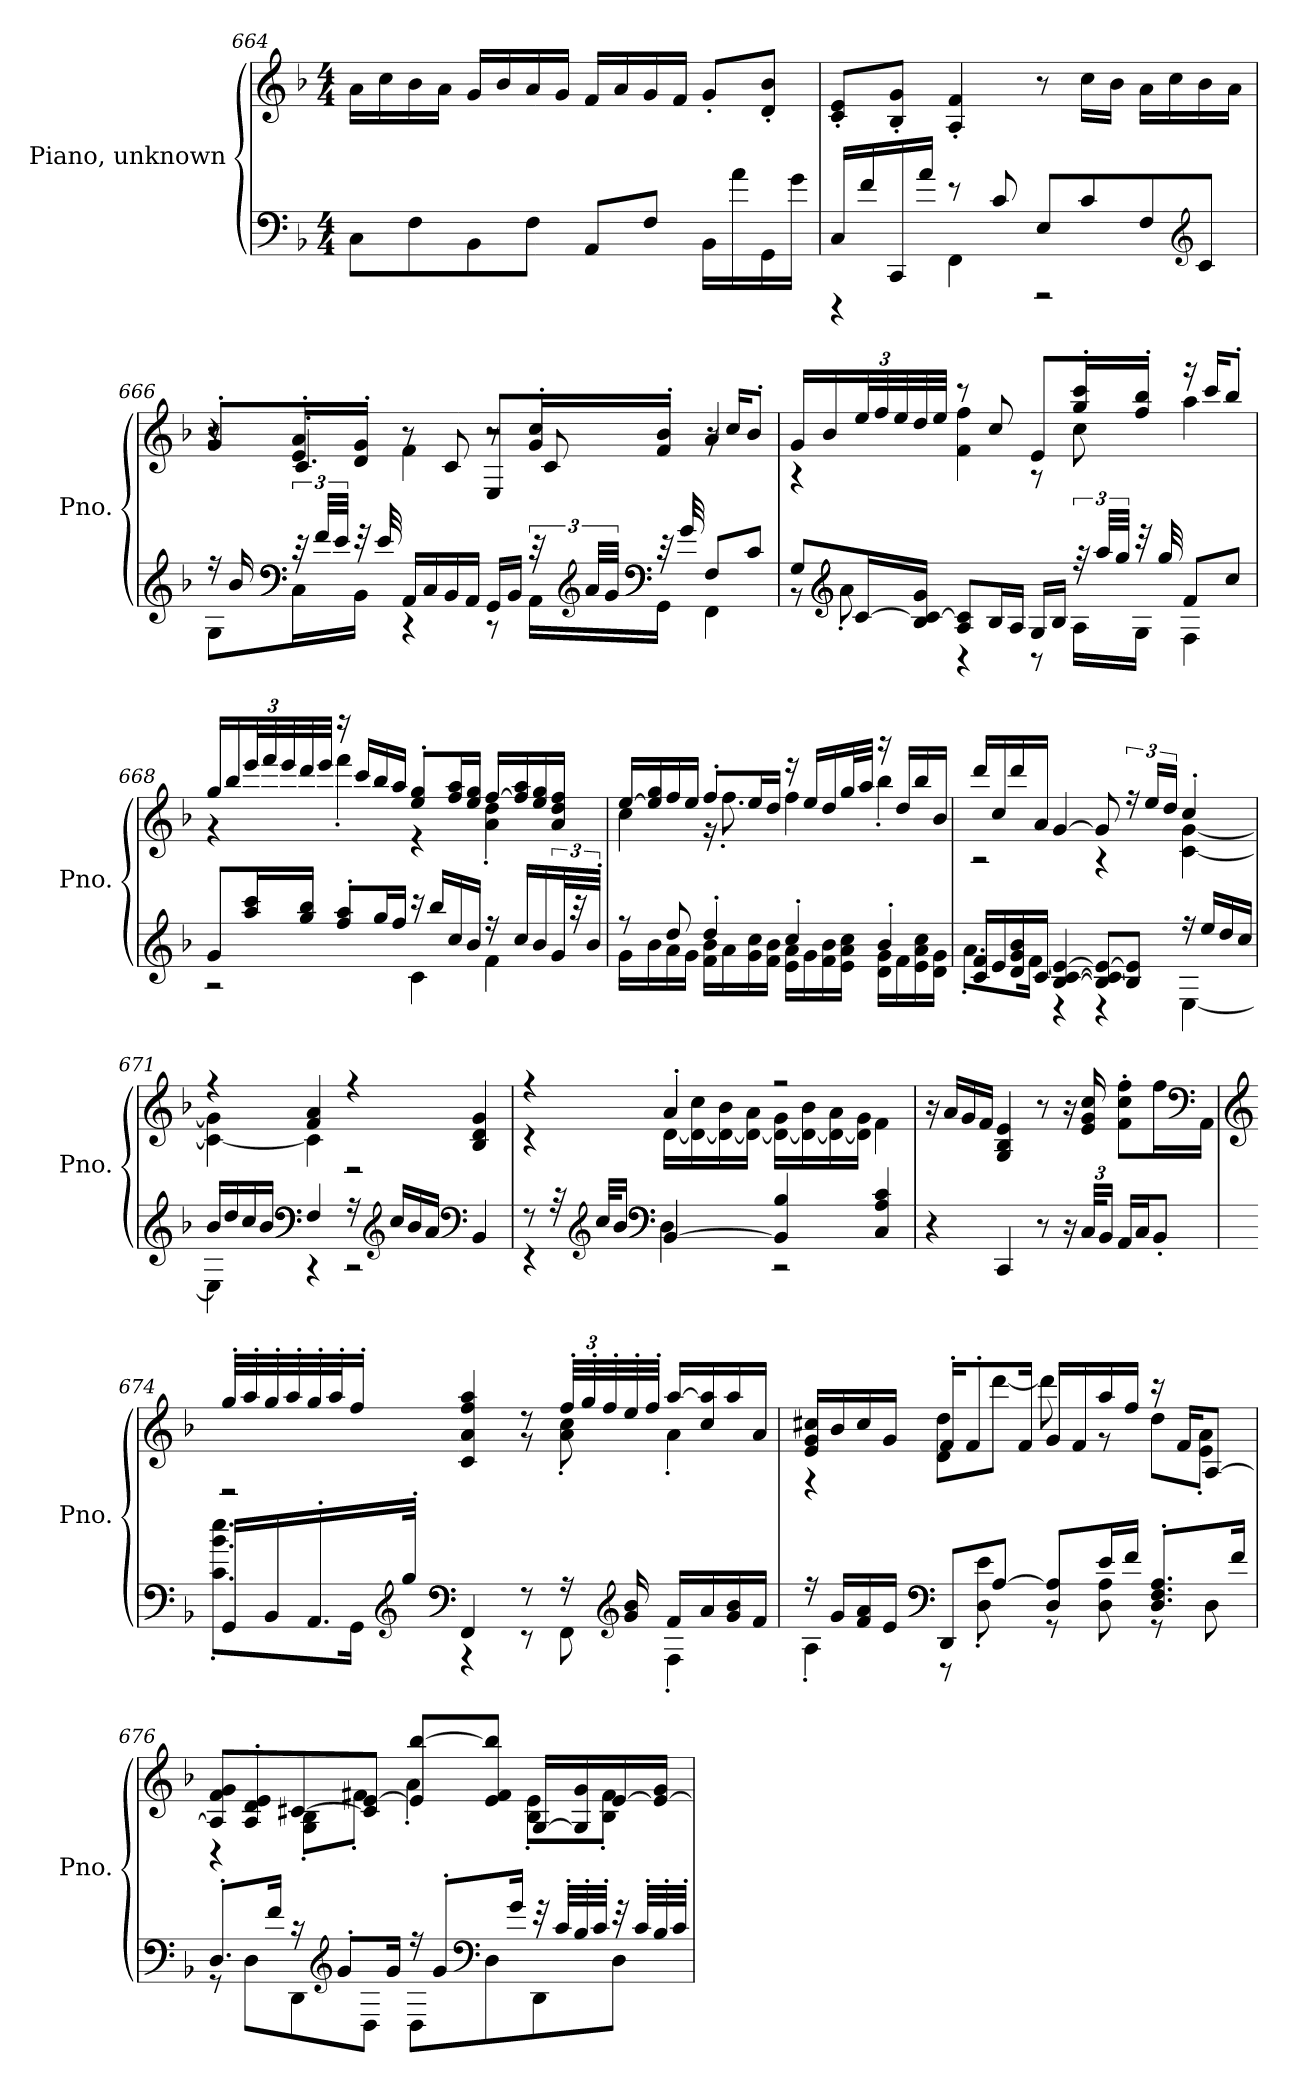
**kern	**kern
*part1	*part1
*staff2	*staff1
*I"Piano, unknown	*
*I'Pno.	*
!!LO:LB:g=z
*clefF4	*clefG2
*k[b-]	*k[b-]
*M4/4	*M4/4
=664	=664
8C\L	16a\LL
.	16cc\
8F\	16b-\
.	16a\JJ
8BB-\	16g/LL
.	16b-/
8F\J	16a/
.	16g/JJ
8AA/L	16f/LL
.	16a/
8F/J	16g/
.	16f/JJ
16BB-\LL	8g'/L
16a\	.
16GG\	8d/' 8b-/'J
16g\JJ	.
=665	=665
*^	*
16C/LL	4r	8c/' 8e/'L
16f/	.	.
16CC/	.	8B-/' 8g/'J
16a/JJ	.	.
8r	4FF\	4A/' 4f/'
8c/	.	.
8E/L	2r	8r
8c/	.	16cc\LL
.	.	16b-\JJ
8F/	.	16a\LL
.	.	16cc\
*clefG2	*	*
8c/J	.	16b-\
.	.	16a\JJ
!!LO:LB:g=z
=666	=666	=666
*	*	*^
*	*	*	*^
16r	8G\L	8g'/L	4r	8r
16b-/	.	.	.	.
*clefF4	*	*	*	*
48r	16C\L	16e/' 16a/'L	.	4.c'/
48f/LLL	.	.	.	.
48e/JJJ	.	.	.	.
32r	16BB-\JJ	16d/' 16g/'JJ	.	.
32e/	.	.	.	.
16AA/LL	4r	8r	4f\	.
16C/	.	.	.	.
16BB-/	.	8c/	.	.
16AA/JJ	.	.	.	.
16GG/LL	8r	8E/L	2r	8r
16BB-/JJ	.	.	.	.
48r	16AA\LL	16g/' 16cc/'L	.	8c/
*clefG2	*	*	*	*
48a/LLL	.	.	.	.
48g/JJJ	.	.	.	.
*clefF4	*	*	*	*
32r	16GG\JJ	16f/' 16b-/'JJ	.	.
32g/	.	.	.	.
8F/L	4FF\	16r	.	4a/
.	.	16cc/KL	.	.
8c/J	.	8b-'/J	.	.
*	*	*	*v	*v
!!LO:LB:g=z
=667	=667	=667	=667
8G/L	8r	16g/LL	4r
.	.	16b-/	.
*clefG2	*	*	*
*	*	*Xbrackettup	*
[16c/L	8a'\	48ee/L	.
.	.	48ff/	.
.	.	48ee/	.
16B-/ 16c/_ 16g/JJ	.	32dd/	.
.	.	32ee/JJJ	.
8A/ 8c/]L	4r	8r	4f\ 4ff\
16B-/L	.	8cc/	.
16A/JJ	.	.	.
16G/LL	8r	8e/L	8r
16B-/JJ	.	.	.
48r	16A\LL	16gg/' 16ccc/'L	8cc\
48aa/LLL	.	.	.
48gg/JJJ	.	.	.
32r	16G\JJ	16ff/' 16bb-/'JJ	.
32gg/	.	.	.
8f/L	4F\	16r	4aa\
.	.	16ccc/KL	.
8cc/J	.	8bb-'/J	.
!!LO:LB:g=z	!!
=668	=668	=668	=668
8g/L	2r	16gg/LL	4r
.	.	16bb-/	.
16aa/ 16ccc/L	.	48eee/L	.
.	.	48fff/	.
.	.	48eee/	.
16gg/ 16bb-/JJ	.	32ddd/	.
.	.	32eee/JJJ	.
8ff/' 8aa/'L	.	16r	4fff'\
.	.	16ccc/LL	.
16gg/L	.	16bb-/	.
16ff/JJ	.	16aa/JJ	.
16r	4c\	8ee/' 8gg/'L	4r
16bb-/LL	.	.	.
16cc/	.	16ff/ 16aa/L	.
16b-/JJ	.	16ee/ 16gg/JJ	.
16r	4f\	[16ff/LL	4a\' 4dd\'
16cc/LL	.	16ff/] 16aa/	.
16b-/	.	16ee/ 16gg/	.
48g/JJk	.	16a/ 16dd/ 16ff/JJ	.
48r	.	.	.
48b-'/	.	.	.
=669	=669	=669	=669
8r	16g\LL	[16ee/LL	4cc\
.	16b-\	16ee/] 16gg/	.
8dd/	16a\	16ff/	.
.	16g\JJ	16ee/JJ	.
4dd'/	16f\ 16b-\LL	8ff'/L	16r
.	16a\	.	8.ff'\
.	16g\ 16cc\	16ee/L	.
.	16f\ 16b-\JJ	16dd/JJ	.
4cc'/	16e\ 16a\LL	16r	4ff\
.	16g\	16ee/LL	.
.	16f\ 16b-\	16dd/	.
.	16e\ 16a\ 16cc\JJ	32gg/L	.
.	.	32aa/JJJ	.
4b-'/	16d\ 16g\LL	16r	4bb-'\
.	16f\	16dd/LL	.
.	16e\ 16a\ 16cc\	16bb-/	.
.	16d\ 16g\JJ	16b-/JJ	.
!!LO:LB:g=z	!!
=670	=670	=670	=670
16c/ 16f/LL	8.a'\L	16ddd/LL	2r
16e/	.	16cc/	.
16d/ 16g/ 16b-/	.	16ddd/	.
[16c/JJ	16f\Jk	16a/JJ	.
[4B-/ 4c/_ [4e/	4r	[4g/	.
8B-/_ 8c/] 8e/_L	4r	8g/]	4r
*	*	*brackettup	*
8B-/] 8e/]J	.	24r	.
.	.	24ee/LL	.
.	.	24dd/JJ	.
16r	[4E\	4cc'/	[4c\ [4g\
16ee/LL	.	.	.
16dd/	.	.	.
16cc/JJ	.	.	.
=671	=671	=671	=671
16b-/LL	4E\]	4r	4c\_ 4g\]
16dd/	.	.	.
16cc/	.	.	.
16b-/JJ	.	.	.
*clefF4	*	*	*
4F/	4r	4f/ 4a/	4c\]
16r	2r	4r	2r
*clefG2	*	*	*
16cc/LL	.	.	.
16b-/	.	.	.
16a/JJ	.	.	.
*clefF4	*	*	*
4BB-/	.	4B-/ 4d/ 4g/	.
!!LO:PB:g=z	!!
=672	=672	=672	=672
8r	4r	4r	4r
32r	.	.	.
*clefG2	*	*	*
32cc/KLL	.	.	.
16b-/JJ	.	.	.
*clefF4	*	*	*
[4BB-/	4D\	4a'/	[16d\LL
.	.	.	16d\_ 16cc\
.	.	.	16d\_ 16b-\
.	.	.	16d\_ 16a\JJ
4BB-/] 4B-/	2r	2r	16d\_ 16g\LL
.	.	.	16d\_ 16b-\
.	.	.	16d\_ 16a\
.	.	.	16d\] 16g\JJ
4C/ 4A/ 4c/	.	.	4f\
*v	*v	*	*
*	*v	*v
=673	=673
4r	16r
.	16a/LL
.	16g/
.	16f/JJ
4CC/	4G/ 4B-/ 4e/
8r	8r
16r	16r
*Xbrackettup	*
48C/KLL	16e/ 16g/ 16cc/
24BB-/JJ	.
16AA/LL	8f\' 8cc\' 8ff\'L
16C/J	.
8BB-'/J	16ff\L
*	*clefF4
.	16AA\JJ
!!LO:LB:g=z
=674	=674
*	*clefG2
*^	*^
16GG/LL	8.c\' 8.b-\' 8.ee\'L	32gg'/LLL	2r
.	.	32aa'/	.
16BB-/	.	32gg'/	.
.	.	32aa'/	.
16.AA'/	.	32gg'/	.
.	.	32aa'/J	.
.	16GG\Jk	16ff'/JJ	.
*clefG2	*	*	*
32gg'/JJk	.	.	.
*clefF4	*	*	*
4FF/	4r	4c/ 4a/ 4ff/ 4aa/	.
8r	8r	8r	8r
*	*	*Xbrackettup	*
16r	8FF\	48ff'/LLL	8a\' 8cc\'
.	.	48gg'/	.
.	.	48ff'/	.
*clefG2	*	*	*
16g/ 16b-/	.	32ee'/	.
.	.	32ff'/JJJ	.
16f/LL	4F'\	[16aa/LL	4a'\
16a/	.	16cc/ 16aa/]	.
16g/ 16b-/	.	16aa/	.
16f/JJ	.	16a/JJ	.
=675	=675	=675	=675
16r	4A'\	16e/ 16g/ 16cc#X/LL	4r
16g/LL	.	16b-/	.
16f/ 16a/	.	16cc#/	.
16e/JJ	.	16g/JJ	.
*clefF4	*	*	*
8DD/L	8r	16f'/KL	8d\ 8dd\L
.	.	8f'/	.
[8A/J	8D\' 8e\'	.	[8ddd\J
.	.	16f/Jk	.
8D/ 8A/]L	8r	16g/LL	8ddd\]
.	.	16f/	.
16e/L	8D\ 8A\	16aa/	8r
16f/JJ	.	16ff/JJ	.
8.D/' 8.F/' 8.A/'L	8r	16r	8dd\L
.	.	16f/KL	.
.	8D\	[8A/J	8e\' 8a\'J
16f/Jk	.	.	.
!!LO:LB:g=z	!!
=676	=676	=676	=676
8.D'/L	8r	8A/] 8f/ 8g/L	4r
.	8D\L	8A/' 8d/' 8e/'	.
16f/Jk	.	.	.
16r	8DD\	[8c#X/	8G\' 8B-\'L
*clefG2	*	*	*
8g'/L	.	.	.
.	8D\J	8c#/] [8e/J	8f#X'\J
16g/Jk	.	.	.
16r	8D\L	8e/] [8bb-/L	4a'\
8g'/L	.	.	.
*clefF4	*	*	*
.	8D\	8e/ 8f#/ 8bb-/]J	.
16g/Jk	.	.	.
32r	8DD\	[16G/LL	8B-\' 8e\'L
32c'/LLL	.	.	.
32B-'/	.	16G/] 16g/	.
32c'/JJJ	.	.	.
32r	8D\J	[16e/	8B-\' 8f#\'J
32c'/LLL	.	.	.
32B-'/	.	16e/_ 16g/JJ	.
32c'/JJJ	.	.	.
*v	*v	*	*
*	*v	*v
=	=
*-	*-
